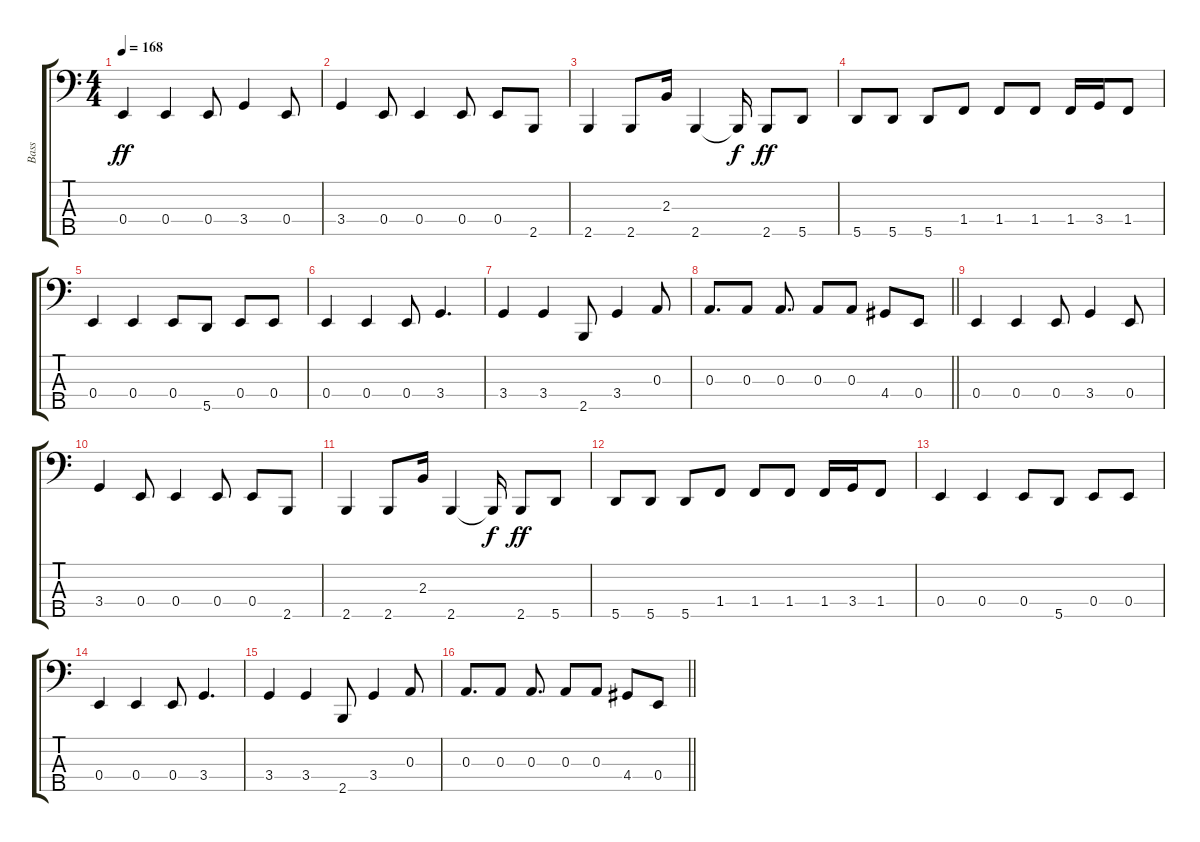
\track ("Bass" "Bass") {instrument electricbasspick}
\staff {score tabs}
\tuning (G2 D2 A1 E1 A0) {hide}
\ts (4 4)
\tempo 168
\clef f4
\ks c
0.4.4{dy ff} 0.4.4 0.4.8 3.4.4 0.4.8 |
3.4.4 0.4.8 0.4.4 0.4.8 0.4.8 2.5.8 |
2.5.4 2.5.8 2.3.16 2.5.4 2.5{t}.16{dy f} 2.5.8{dy ff} 5.5.8 |
5.5.8 5.5.8 5.5.8 1.4.8 1.4.8 1.4.8 1.4.16 3.4.16 1.4.8 |
0.4.4 0.4.4 0.4.8 5.5.8 0.4.8 0.4.8 |
0.4.4 0.4.4 0.4.8 3.4.4{d} |
3.4.4 3.4.4 2.5.8 3.4.4 0.3.8 |
\barLineRight lightlight
0.3.8{d} 0.3.8 0.3.8{d} 0.3.8 0.3.8 4.4.8 0.4.8 |
0.4.4 0.4.4 0.4.8 3.4.4 0.4.8 |
3.4.4 0.4.8 0.4.4 0.4.8 0.4.8 2.5.8 |
2.5.4 2.5.8 2.3.16 2.5.4 2.5{t}.16{dy f} 2.5.8{dy ff} 5.5.8 |
5.5.8 5.5.8 5.5.8 1.4.8 1.4.8 1.4.8 1.4.16 3.4.16 1.4.8 |
0.4.4 0.4.4 0.4.8 5.5.8 0.4.8 0.4.8 |
0.4.4 0.4.4 0.4.8 3.4.4{d} |
3.4.4 3.4.4 2.5.8 3.4.4 0.3.8 |
\barLineRight lightlight
0.3.8{d} 0.3.8 0.3.8{d} 0.3.8 0.3.8 4.4.8 0.4.8
